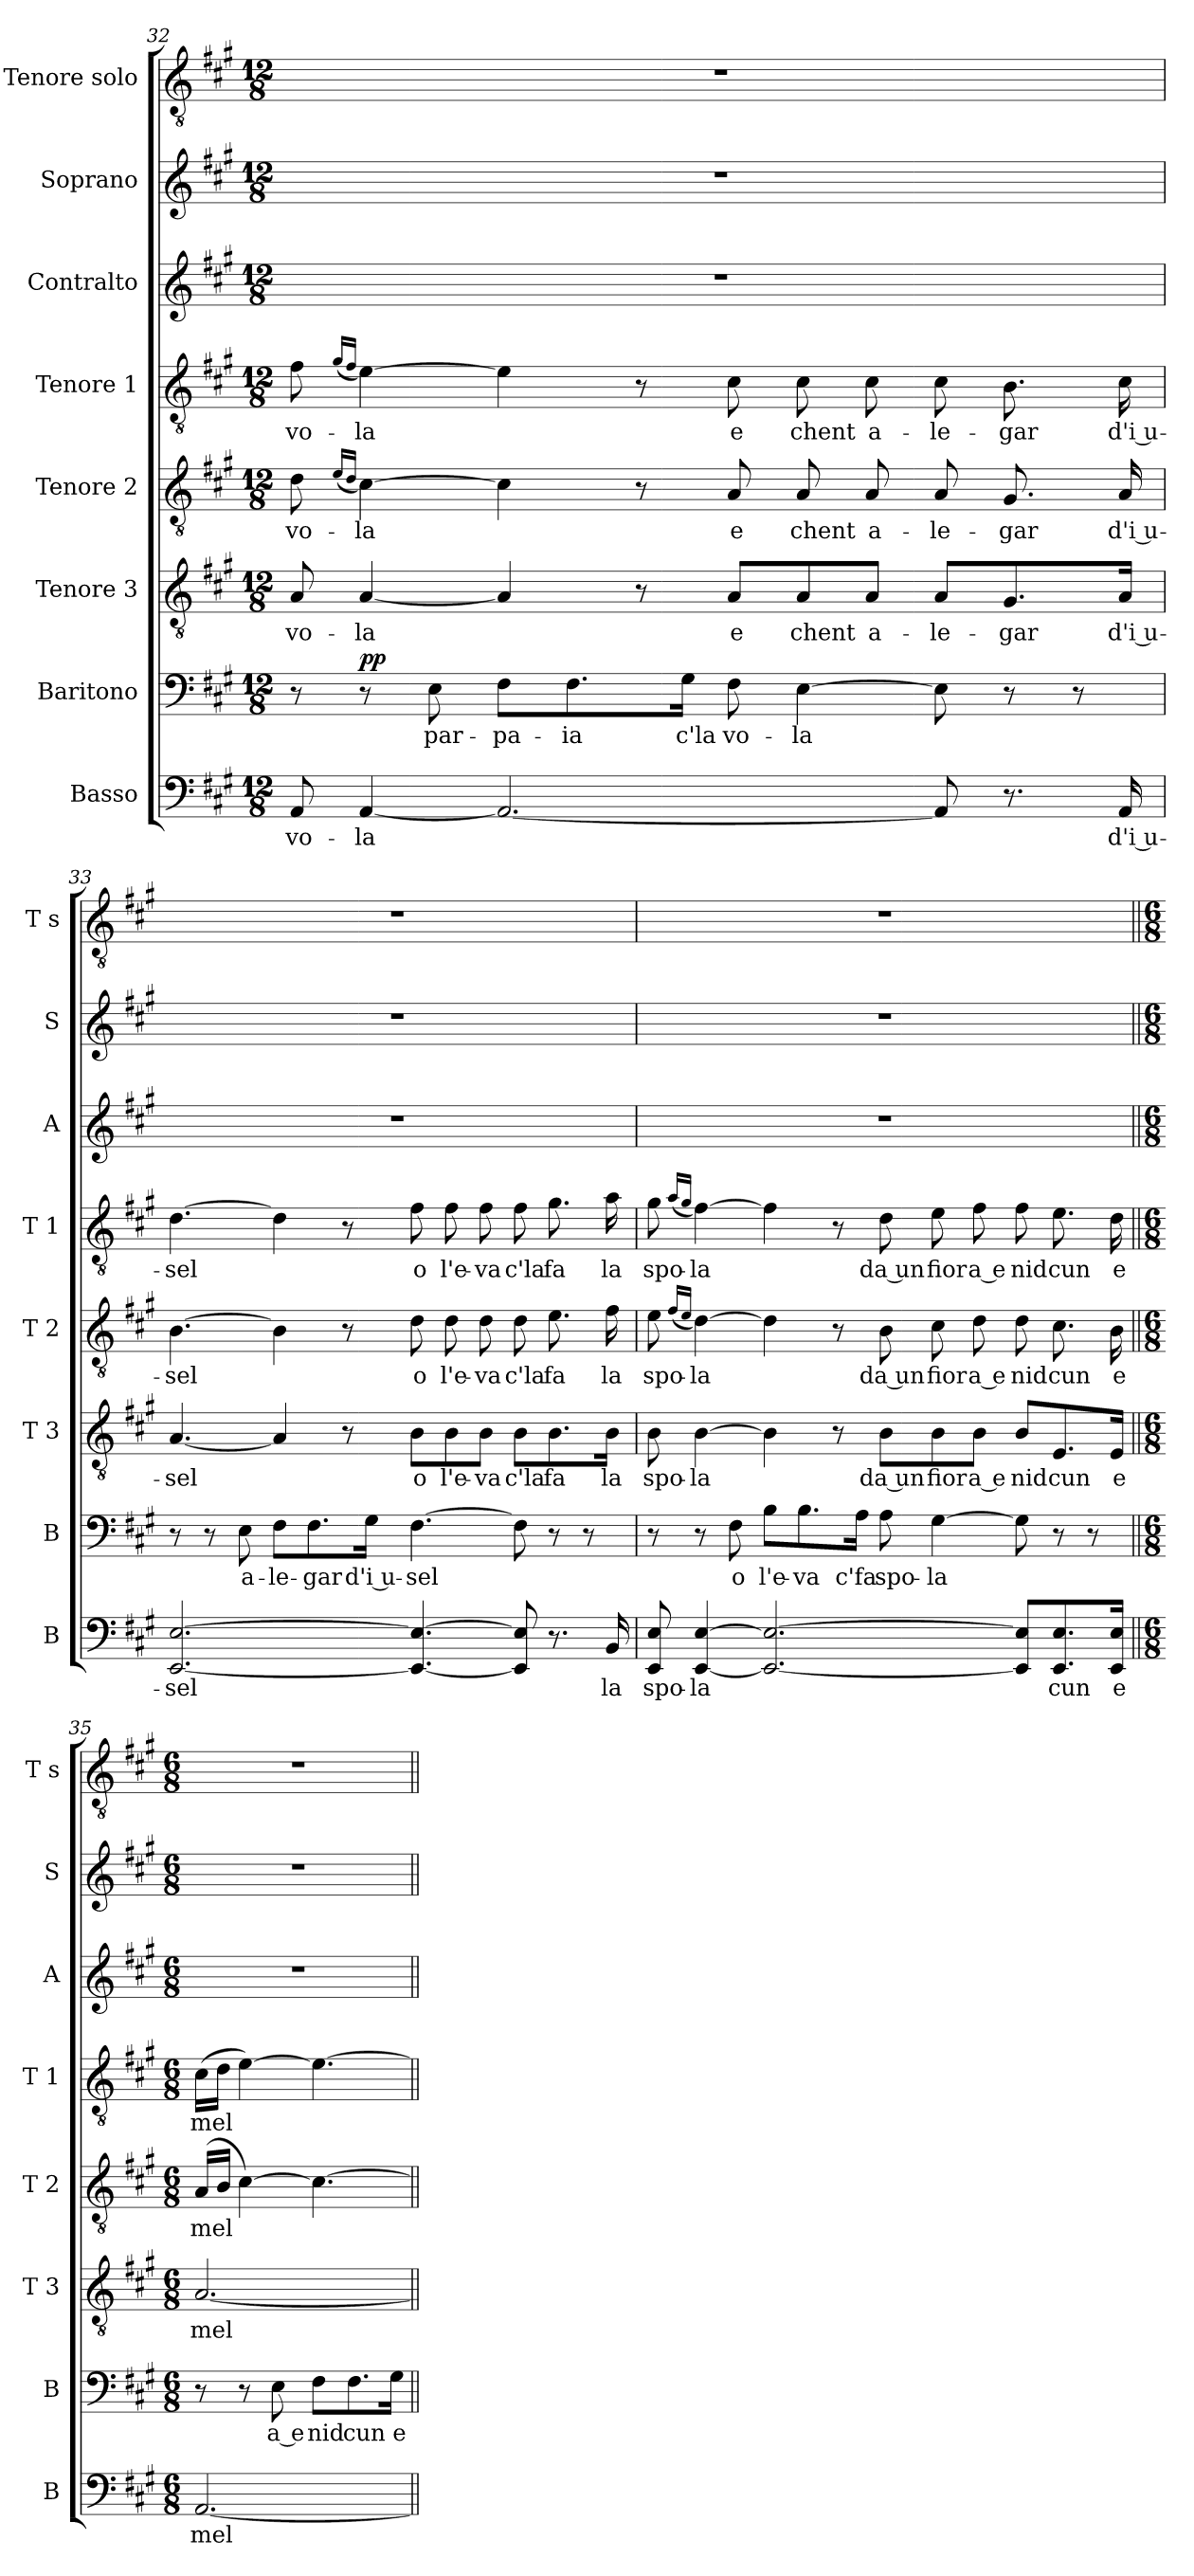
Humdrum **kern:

**kern	**text	**kern	**text	**dynam	**kern	**text	**kern	**text	**kern	**text	**kern	**kern	**kern
*part8	*part8	*part7	*part7	*part7	*part6	*part6	*part5	*part5	*part4	*part4	*part3	*part2	*part1
*staff8	*staff8	*staff7	*staff7	*staff7	*staff6	*staff6	*staff5	*staff5	*staff4	*staff4	*staff3	*staff2	*staff1
*I"Basso	*	*I"Baritono	*	*	*I"Tenore 3	*	*I"Tenore 2	*	*I"Tenore 1	*	*I"Contralto	*I"Soprano	*I"Tenore solo
*I'B	*	*I'B	*	*	*I'T 3	*	*I'T 2	*	*I'T 1	*	*I'A	*I'S	*I'T s
!!LO:LB:g=z
*clefF4	*	*clefF4	*	*	*clefGv2	*	*clefGv2	*	*clefGv2	*	*clefG2	*clefG2	*clefGv2
*k[f#c#g#]	*	*k[f#c#g#]	*	*	*k[f#c#g#]	*	*k[f#c#g#]	*	*k[f#c#g#]	*	*k[f#c#g#]	*k[f#c#g#]	*k[f#c#g#]
*A:	*	*A:	*	*	*A:	*	*A:	*	*A:	*	*A:	*A:	*A:
*M12/8	*	*M12/8	*	*	*M12/8	*	*M12/8	*	*M12/8	*	*M12/8	*M12/8	*M12/8
=32	=32	=32	=32	=32	=32	=32	=32	=32	=32	=32	=32	=32	=32
!	!LO:LY:b	!	!	!	!	!LO:LY:b	!	!LO:LY:b	!	!LO:LY:b	!	!	!
8AA/	vo-	8r	.	.	8A/	vo-	8d\	vo-	8f#\	vo-	1.r	1.r	1.r
.	.	.	.	.	.	.	(<16qe/LL	.	(<16qg#/LL	.	.	.	.
.	.	.	.	.	.	.	16qd/JJ	.	16qf#/JJ	.	.	.	.
!	!LO:LY:b	!	!	!LO:DY:a	!	!LO:LY:b	!	!LO:LY:b	!	!LO:LY:b	!	!	!
[4AA/	-la	8r	.	pp	[4A/	-la	[4c#\)	-la	[4e\)	-la	.	.	.
!	!	!	!LO:LY:b	!	!	!	!	!	!	!	!	!	!
.	.	8E\	par-	.	.	.	.	.	.	.	.	.	.
!	!	!	!LO:LY:b	!	!	!	!	!	!	!	!	!	!
2.AA/_	.	8F#\L	-pa-	.	4A/]	.	4c#\]	.	4e\]	.	.	.	.
!	!	!	!LO:LY:b	!	!	!	!	!	!	!	!	!	!
.	.	8.F#\	-ia	.	.	.	.	.	.	.	.	.	.
.	.	.	.	.	8r	.	8r	.	8r	.	.	.	.
!	!	!	!LO:LY:b	!	!	!	!	!	!	!	!	!	!
.	.	16G#\Jk	c'la	.	.	.	.	.	.	.	.	.	.
!	!	!	!LO:LY:b	!	!	!LO:LY:b	!	!LO:LY:b	!	!LO:LY:b	!	!	!
.	.	8F#\	vo-	.	8A/L	e	8A/	e	8c#\	e	.	.	.
!	!	!	!LO:LY:b	!	!	!LO:LY:b	!	!LO:LY:b	!	!LO:LY:b	!	!	!
.	.	[4E\	-la	.	8A/	chent	8A/	chent	8c#\	chent	.	.	.
!	!	!	!	!	!	!LO:LY:b	!	!LO:LY:b	!	!LO:LY:b	!	!	!
.	.	.	.	.	8A/J	a-	8A/	a-	8c#\	a-	.	.	.
!	!	!	!	!	!	!LO:LY:b	!	!LO:LY:b	!	!LO:LY:b	!	!	!
8AA/]	.	8E\]	.	.	8A/L	-le-	8A/	-le-	8c#\	-le-	.	.	.
!	!	!	!	!	!	!LO:LY:b	!	!LO:LY:b	!	!LO:LY:b	!	!	!
8.r	.	8r	.	.	8.G#/	-gar	8.G#/	-gar	8.B\	-gar	.	.	.
.	.	8r	.	.	.	.	.	.	.	.	.	.	.
!	!LO:LY:b	!	!	!	!	!LO:LY:b	!	!LO:LY:b	!	!LO:LY:b	!	!	!
16AA/	d'i u-	.	.	.	16A/Jk	d'i u-	16A/	d'i u-	16c#\	d'i u-	.	.	.
=33	=33	=33	=33	=33	=33	=33	=33	=33	=33	=33	=33	=33	=33
!	!LO:LY:b	!	!	!	!	!LO:LY:b	!	!LO:LY:b	!	!LO:LY:b	!	!	!
[2.EE/ [2.E/	-sel	8r	.	.	[4.A/	-sel	[4.B\	-sel	[4.d\	-sel	1.r	1.r	1.r
.	.	8r	.	.	.	.	.	.	.	.	.	.	.
!	!	!	!LO:LY:b	!	!	!	!	!	!	!	!	!	!
.	.	8E\	a-	.	.	.	.	.	.	.	.	.	.
!	!	!	!LO:LY:b	!	!	!	!	!	!	!	!	!	!
.	.	8F#\L	-le-	.	4A/]	.	4B\]	.	4d\]	.	.	.	.
!	!	!	!LO:LY:b	!	!	!	!	!	!	!	!	!	!
.	.	8.F#\	-gar	.	.	.	.	.	.	.	.	.	.
.	.	.	.	.	8r	.	8r	.	8r	.	.	.	.
!	!	!	!LO:LY:b	!	!	!	!	!	!	!	!	!	!
.	.	16G#\Jk	d'i u-	.	.	.	.	.	.	.	.	.	.
!	!	!	!LO:LY:b	!	!	!LO:LY:b	!	!LO:LY:b	!	!LO:LY:b	!	!	!
4.EE/_ 4.E/_	.	[4.F#\	-sel	.	8B\L	o	8d\	o	8f#\	o	.	.	.
!	!	!	!	!	!	!LO:LY:b	!	!LO:LY:b	!	!LO:LY:b	!	!	!
.	.	.	.	.	8B\	l'e-	8d\	l'e-	8f#\	l'e-	.	.	.
!	!	!	!	!	!	!LO:LY:b	!	!LO:LY:b	!	!LO:LY:b	!	!	!
.	.	.	.	.	8B\J	-va	8d\	-va	8f#\	-va	.	.	.
!	!	!	!	!	!	!LO:LY:b	!	!LO:LY:b	!	!LO:LY:b	!	!	!
8EE/] 8E/]	.	8F#\]	.	.	8B\L	c'la	8d\	c'la	8f#\	c'la	.	.	.
!	!	!	!	!	!	!LO:LY:b	!	!LO:LY:b	!	!LO:LY:b	!	!	!
8.r	.	8r	.	.	8.B\	fa	8.e\	fa	8.g#\	fa	.	.	.
.	.	8r	.	.	.	.	.	.	.	.	.	.	.
!	!LO:LY:b	!	!	!	!	!LO:LY:b	!	!LO:LY:b	!	!LO:LY:b	!	!	!
16BB/	la	.	.	.	16B\Jk	la	16f#\	la	16a\	la	.	.	.
!!LO:PB:g=z
=34	=34	=34	=34	=34	=34	=34	=34	=34	=34	=34	=34	=34	=34
!	!LO:LY:b	!	!	!	!	!LO:LY:b	!	!LO:LY:b	!	!LO:LY:b	!	!	!
8EE/ 8E/	spo-	8r	.	.	8B\	spo-	8e\	spo-	8g#\	spo-	1.r	1.r	1.r
.	.	.	.	.	.	.	(<16qf#/LL	.	(<16qa/LL	.	.	.	.
.	.	.	.	.	.	.	16qe/JJ	.	16qg#/JJ	.	.	.	.
!	!LO:LY:b	!	!	!	!	!LO:LY:b	!	!LO:LY:b	!	!LO:LY:b	!	!	!
[4EE/ [4E/	-la	8r	.	.	[4B\	-la	[4d\)	-la	[4f#\)	-la	.	.	.
!	!	!	!LO:LY:b	!	!	!	!	!	!	!	!	!	!
.	.	8F#\	o	.	.	.	.	.	.	.	.	.	.
!	!	!	!LO:LY:b	!	!	!	!	!	!	!	!	!	!
2.EE/_ 2.E/_	.	8B\L	l'e-	.	4B\]	.	4d\]	.	4f#\]	.	.	.	.
!	!	!	!LO:LY:b	!	!	!	!	!	!	!	!	!	!
.	.	8.B\	-va	.	.	.	.	.	.	.	.	.	.
.	.	.	.	.	8r	.	8r	.	8r	.	.	.	.
!	!	!	!LO:LY:b	!	!	!	!	!	!	!	!	!	!
.	.	16A\Jk	c'fa	.	.	.	.	.	.	.	.	.	.
!	!	!	!LO:LY:b	!	!	!LO:LY:b	!	!LO:LY:b	!	!LO:LY:b	!	!	!
.	.	8A\	spo-	.	8B\L	da un	8B\	da un	8d\	da un	.	.	.
!	!	!	!LO:LY:b	!	!	!LO:LY:b	!	!LO:LY:b	!	!LO:LY:b	!	!	!
.	.	[4G#\	-la	.	8B\	fior	8c#\	fior	8e\	fior	.	.	.
!	!	!	!	!	!	!LO:LY:b	!	!LO:LY:b	!	!LO:LY:b	!	!	!
.	.	.	.	.	8B\J	a e	8d\	a e	8f#\	a e	.	.	.
!	!	!	!	!	!	!LO:LY:b	!	!LO:LY:b	!	!LO:LY:b	!	!	!
8EE]/ 8E]/L	.	8G#\]	.	.	8B/L	nid	8d\	nid	8f#\	nid	.	.	.
!	!LO:LY:b	!	!	!	!	!LO:LY:b	!	!LO:LY:b	!	!LO:LY:b	!	!	!
8.EE/ 8.E/	cun	8r	.	.	8.E/	cun	8.c#\	cun	8.e\	cun	.	.	.
.	.	8r	.	.	.	.	.	.	.	.	.	.	.
!	!LO:LY:b	!	!	!	!	!LO:LY:b	!	!LO:LY:b	!	!LO:LY:b	!	!	!
16EE/ 16E/Jk	e	.	.	.	16E/Jk	e	16B\	e	16d\	e	.	.	.
=35||	=35||	=35||	=35||	=35||	=35||	=35||	=35||	=35||	=35||	=35||	=35||	=35||	=35||
*M6/8	*	*M6/8	*	*	*M6/8	*	*M6/8	*	*M6/8	*	*M6/8	*M6/8	*M6/8
!	!LO:LY:b	!	!	!	!	!LO:LY:b	!	!LO:LY:b	!	!LO:LY:b	!	!	!
[2.AA/	mel	8r	.	.	[2.A/	mel	(>16A/LL	mel	(>16c#\LL	mel	2.r	2.r	2.r
.	.	.	.	.	.	.	16B/JJ	.	16d\JJ	.	.	.	.
.	.	8r	.	.	.	.	[4c#\)	.	[4e\)	.	.	.	.
!	!	!	!LO:LY:b	!	!	!	!	!	!	!	!	!	!
.	.	8E\	a e	.	.	.	.	.	.	.	.	.	.
!	!	!	!LO:LY:b	!	!	!	!	!	!	!	!	!	!
.	.	8F#\L	nid	.	.	.	4.c#\_	.	4.e\_	.	.	.	.
!	!	!	!LO:LY:b	!	!	!	!	!	!	!	!	!	!
.	.	8.F#\	cun	.	.	.	.	.	.	.	.	.	.
!	!	!	!LO:LY:b	!	!	!	!	!	!	!	!	!	!
.	.	16G#\Jk	e	.	.	.	.	.	.	.	.	.	.
=||	=||	=||	=||	=||	=||	=||	=||	=||	=||	=||	=||	=||	=||
*-	*-	*-	*-	*-	*-	*-	*-	*-	*-	*-	*-	*-	*-
